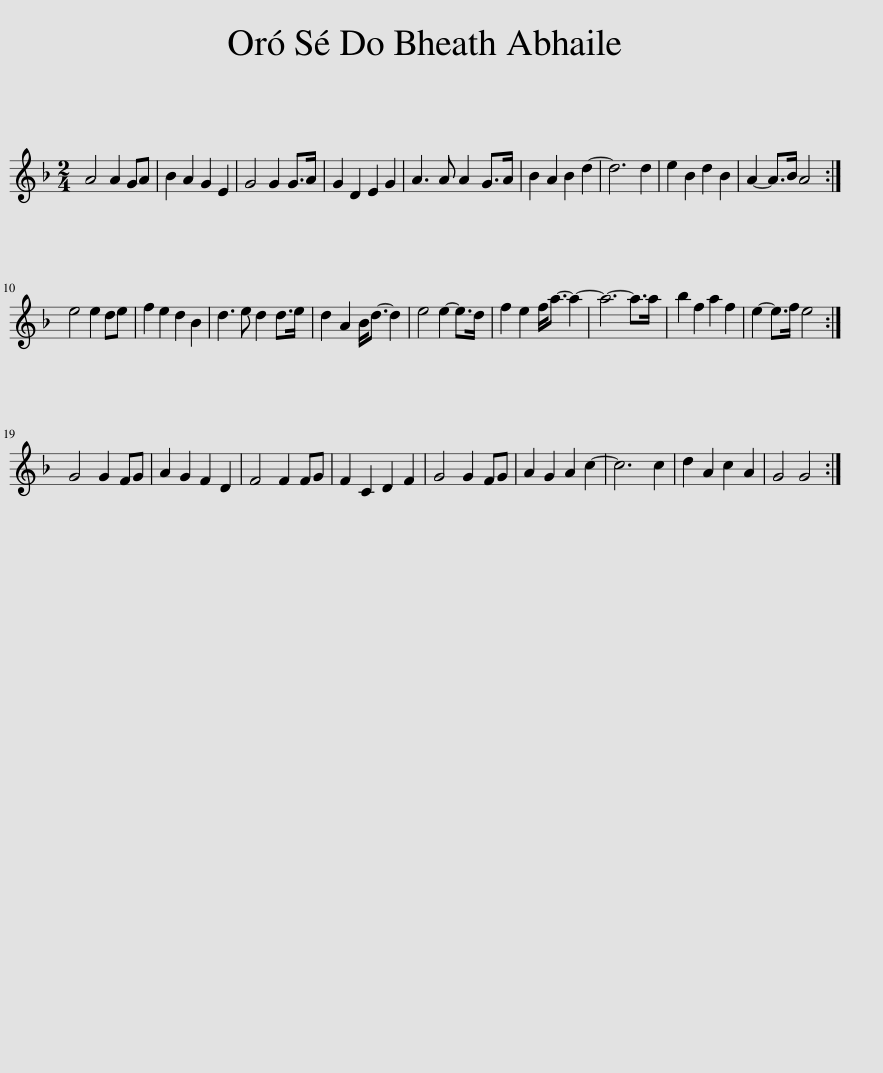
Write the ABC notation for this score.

X:1
L:1/8
M:2/4
I:linebreak $
K:F
V:1 treble
V:1
 A4 A2 GA | B2 A2 G2 E2 | G4 G2 G>A | G2 D2 E2 G2 | A3 A A2 G>A | %5
 B2 A2 B2 d2- | d6 d2 | e2 B2 d2 B2 | A2- A>B A4 :|$ e4 e2 de | %10
 f2 e2 d2 B2 | d3 e d2 d>e | d2 A2 B<d- d2 | e4 e2- e>d | f2 e2 f<a- a2- | %15
 a6- a>a | b2 f2 a2 f2 | e2- e>f e4 :|$ G4 G2 FG | A2 G2 F2 D2 | %20
 F4 F2 FG | F2 C2 D2 F2 | G4 G2 FG | A2 G2 A2 c2- | c6 c2 | %25
 d2 A2 c2 A2 | G4 G4 :| %27
